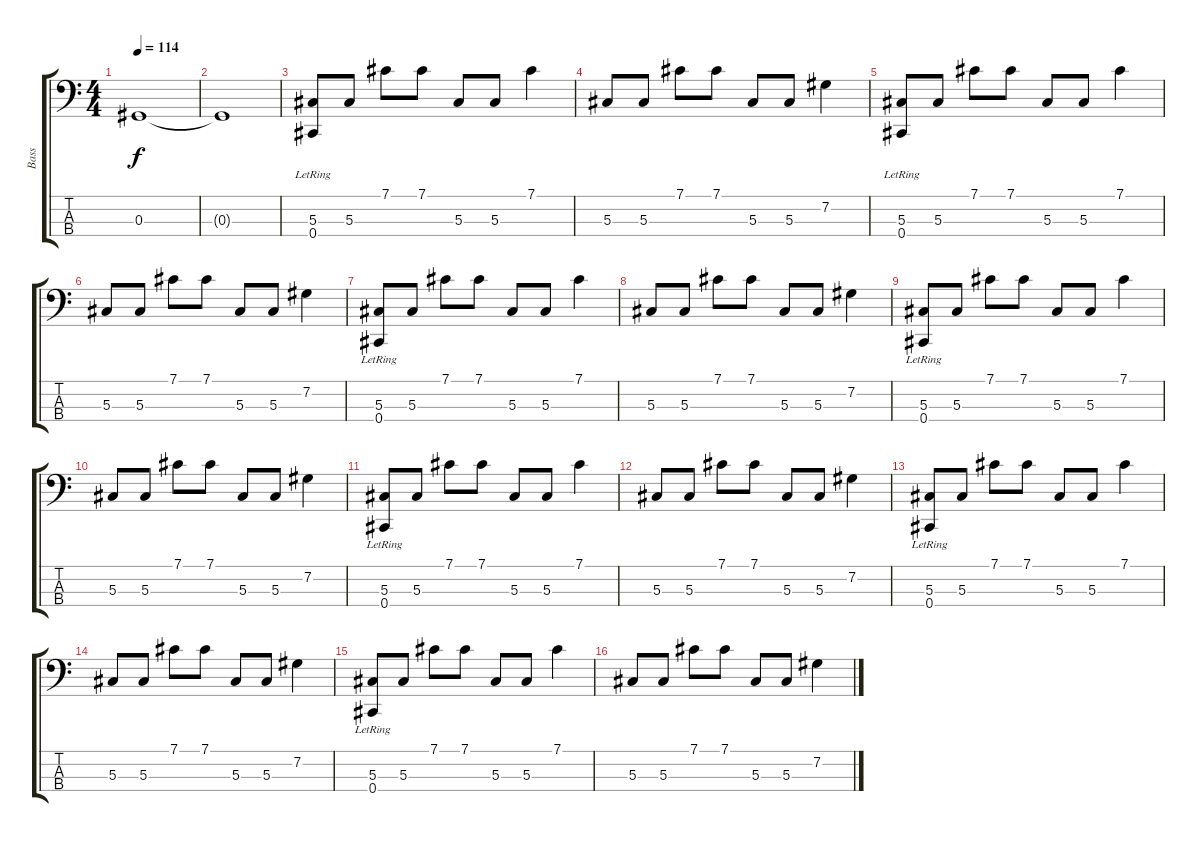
\track ("Bass" "Bass") {instrument electricbasspick}
\staff {score tabs}
\tuning (Gb2 Db2 Ab1 Db1) {hide}
\ts (4 4)
\tempo 114
\clef f4
\ks c
0.3.1{dy f} |
0.3{t}.1 |
(5.3 0.4{lr}).8 5.3.8 7.1.8 7.1.8 5.3.8 5.3.8 7.1.4 |
5.3.8 5.3.8 7.1.8 7.1.8 5.3.8 5.3.8 7.2.4 |
(5.3 0.4{lr}).8 5.3.8 7.1.8 7.1.8 5.3.8 5.3.8 7.1.4 |
5.3.8 5.3.8 7.1.8 7.1.8 5.3.8 5.3.8 7.2.4 |
(5.3 0.4{lr}).8 5.3.8 7.1.8 7.1.8 5.3.8 5.3.8 7.1.4 |
5.3.8 5.3.8 7.1.8 7.1.8 5.3.8 5.3.8 7.2.4 |
(5.3 0.4{lr}).8 5.3.8 7.1.8 7.1.8 5.3.8 5.3.8 7.1.4 |
5.3.8 5.3.8 7.1.8 7.1.8 5.3.8 5.3.8 7.2.4 |
(5.3 0.4{lr}).8 5.3.8 7.1.8 7.1.8 5.3.8 5.3.8 7.1.4 |
5.3.8 5.3.8 7.1.8 7.1.8 5.3.8 5.3.8 7.2.4 |
(5.3 0.4{lr}).8 5.3.8 7.1.8 7.1.8 5.3.8 5.3.8 7.1.4 |
5.3.8 5.3.8 7.1.8 7.1.8 5.3.8 5.3.8 7.2.4 |
(5.3 0.4{lr}).8 5.3.8 7.1.8 7.1.8 5.3.8 5.3.8 7.1.4 |
5.3.8 5.3.8 7.1.8 7.1.8 5.3.8 5.3.8 7.2.4
